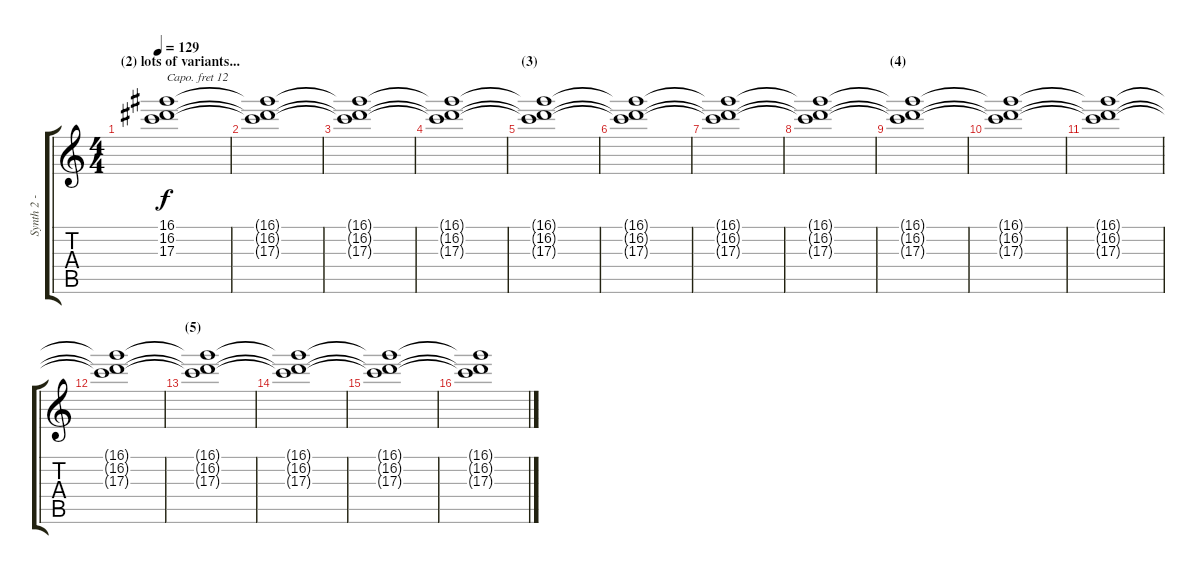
\track ("Synth 2 - chords (+1 octave)" "Synth 2 - ") {instrument churchorgan}
\staff {score tabs}
\capo 12
\tuning (E4 B3 G3 D3 A2 E2) {hide}
\ts (4 4)
\section ("" "(2) lots of variants...")
\tempo 129
\clef g2
\ks c
(16.1{t} 16.2{t} 17.3{t}).1{dy f} |
(16.1{t} 16.2{t} 17.3{t}).1 |
(16.1{t} 16.2{t} 17.3{t}).1 |
(16.1{t} 16.2{t} 17.3{t}).1 |
\section ("" "(3)")
(16.1{t} 16.2{t} 17.3{t}).1 |
(16.1{t} 16.2{t} 17.3{t}).1 |
(16.1{t} 16.2{t} 17.3{t}).1 |
(16.1{t} 16.2{t} 17.3{t}).1 |
\section ("" "(4)")
(16.1{t} 16.2{t} 17.3{t}).1 |
(16.1{t} 16.2{t} 17.3{t}).1 |
(16.1{t} 16.2{t} 17.3{t}).1 |
(16.1{t} 16.2{t} 17.3{t}).1 |
\section ("" "(5)")
(16.1{t} 16.2{t} 17.3{t}).1 |
(16.1{t} 16.2{t} 17.3{t}).1 |
(16.1{t} 16.2{t} 17.3{t}).1 |
(16.1{t} 16.2{t} 17.3{t}).1
